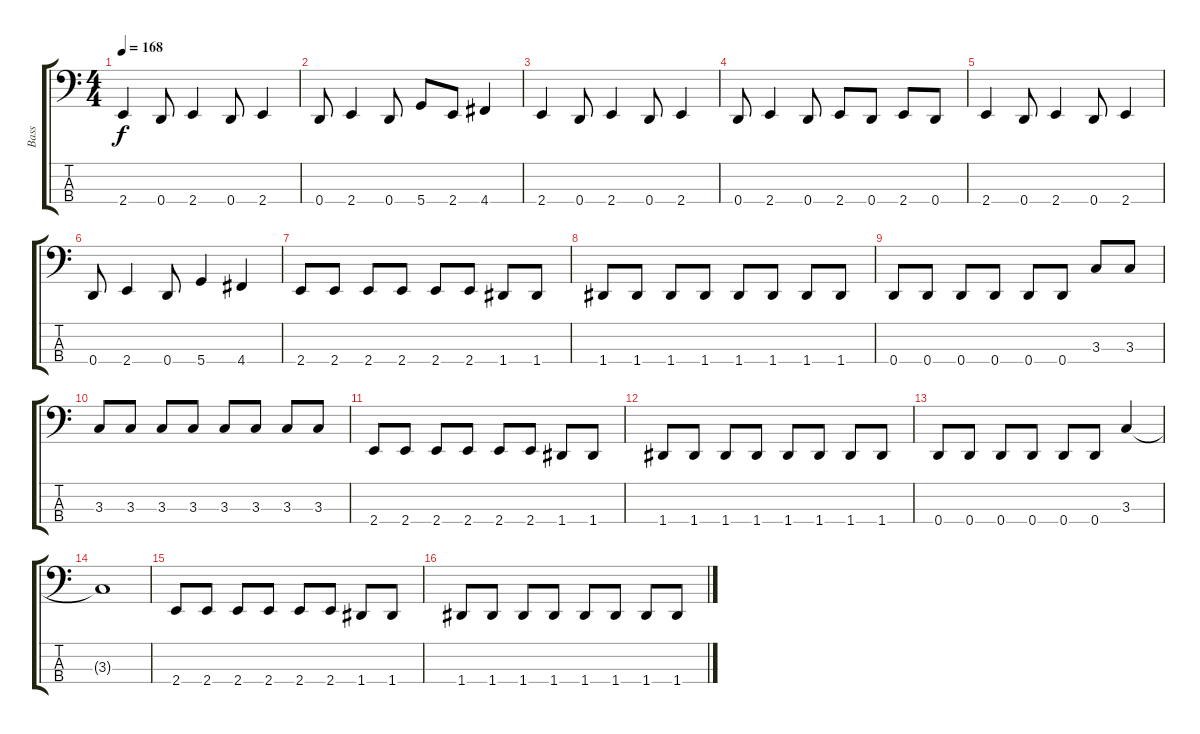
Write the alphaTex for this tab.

\track ("Bass" "Bass") {instrument electricbasspick}
\staff {score tabs}
\tuning (G2 D2 A1 D1) {hide}
\ts (4 4)
\tempo 168
\clef f4
\ks c
2.4.4{dy f} 0.4.8 2.4.4 0.4.8 2.4.4 |
0.4.8 2.4.4 0.4.8 5.4.8 2.4.8 4.4.4 |
2.4.4 0.4.8 2.4.4 0.4.8 2.4.4 |
0.4.8 2.4.4 0.4.8 2.4.8 0.4.8 2.4.8 0.4.8 |
2.4.4 0.4.8 2.4.4 0.4.8 2.4.4 |
0.4.8 2.4.4 0.4.8 5.4.4 4.4.4 |
2.4.8 2.4.8 2.4.8 2.4.8 2.4.8 2.4.8 1.4.8 1.4.8 |
1.4.8 1.4.8 1.4.8 1.4.8 1.4.8 1.4.8 1.4.8 1.4.8 |
0.4.8 0.4.8 0.4.8 0.4.8 0.4.8 0.4.8 3.3.8 3.3.8 |
3.3.8 3.3.8 3.3.8 3.3.8 3.3.8 3.3.8 3.3.8 3.3.8 |
2.4.8 2.4.8 2.4.8 2.4.8 2.4.8 2.4.8 1.4.8 1.4.8 |
1.4.8 1.4.8 1.4.8 1.4.8 1.4.8 1.4.8 1.4.8 1.4.8 |
0.4.8 0.4.8 0.4.8 0.4.8 0.4.8 0.4.8 3.3.4 |
3.3{t}.1 |
2.4.8 2.4.8 2.4.8 2.4.8 2.4.8 2.4.8 1.4.8 1.4.8 |
1.4.8 1.4.8 1.4.8 1.4.8 1.4.8 1.4.8 1.4.8 1.4.8
